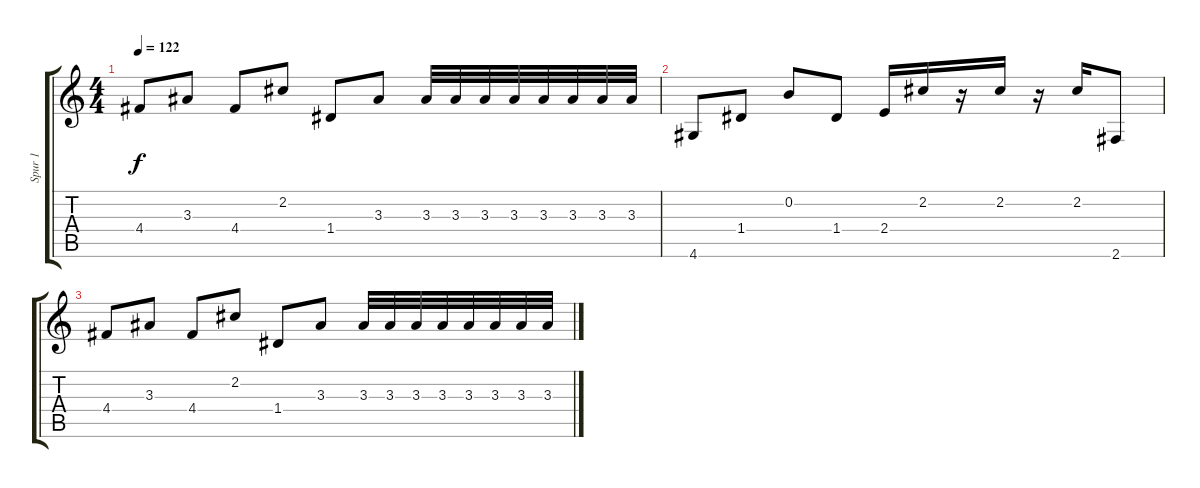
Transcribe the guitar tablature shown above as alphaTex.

\track ("Spur 1" "Spur 1") {instrument acousticguitarsteel}
\staff {score tabs}
\tuning (E4 B3 G3 D3 A2 E2) {hide}
\ts (4 4)
\tempo 122
\clef g2
\ks c
4.4.8{dy f} 3.3.8 4.4.8 2.2.8 1.4.8 3.3.8 3.3.32 3.3.32 3.3.32 3.3.32 3.3.32 3.3.32 3.3.32 3.3.32 |
4.6.8 1.4.8 0.2.8 1.4.8 2.4.16 2.2.16 r.16 2.2.16 r.16 2.2.16 2.6.8 |
4.4.8 3.3.8 4.4.8 2.2.8 1.4.8 3.3.8 3.3.32 3.3.32 3.3.32 3.3.32 3.3.32 3.3.32 3.3.32 3.3.32
